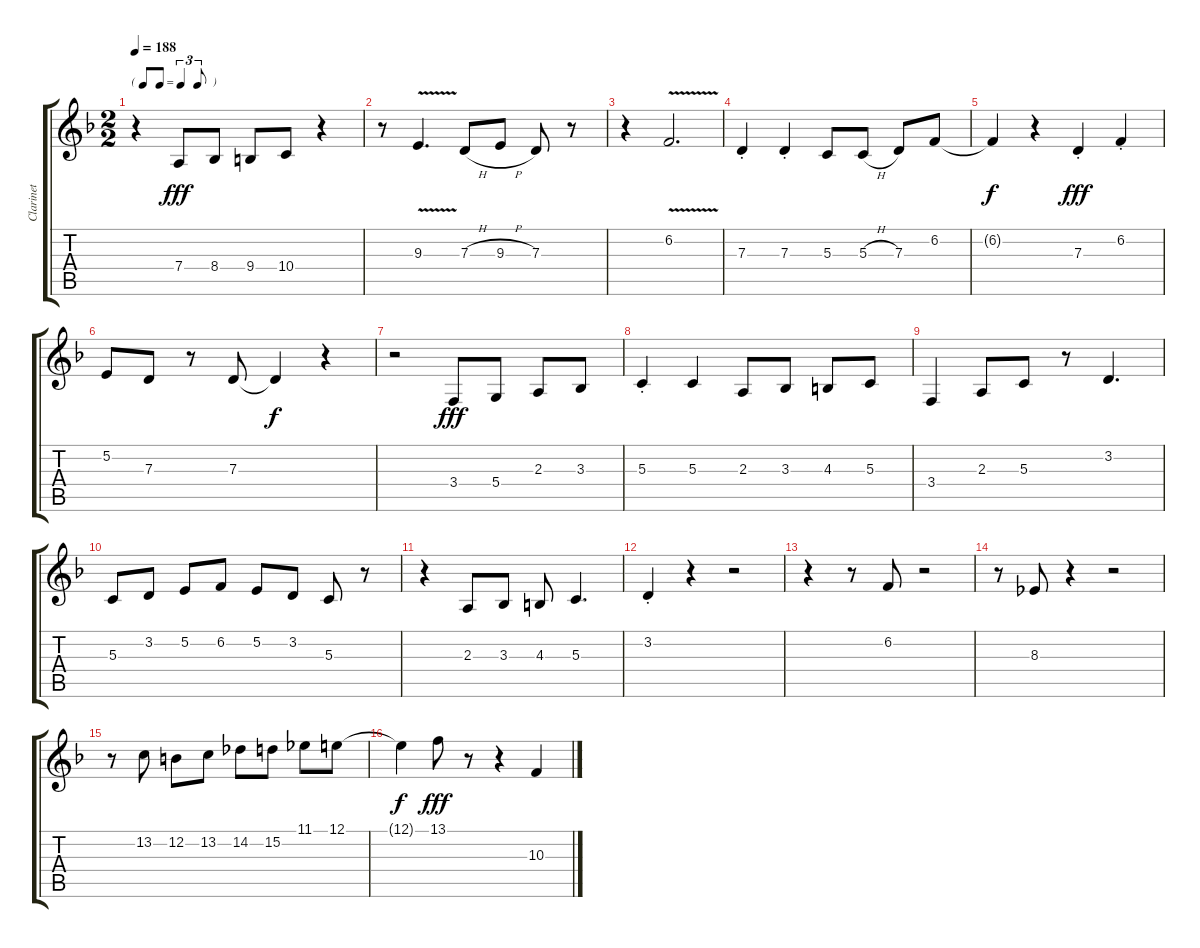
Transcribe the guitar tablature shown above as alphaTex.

\track ("Clarinet" "Clarinet") {instrument clarinet}
\staff {score tabs}
\tuning (E4 B3 G3 D3 A2 E2) {hide}
\ts (2 2)
\tf triplet8th
\tempo 188
\clef g2
\ks f
r.4{dy fff} 7.4.8 8.4.8 9.4.8 10.4.8 r.4 |
r.8 9.3{v}.4{d} 7.3{h}.8 9.3{h}.8 7.3.8 r.8 |
r.4 6.2{v}.2{d} |
7.3{st}.4 7.3{st}.4 5.3.8 5.3{h}.8 7.3.8 6.2.8 |
6.2{t}.4{dy f} r.4 7.3{st}.4{dy fff} 6.2{st}.4 |
5.2.8 7.3.8 r.8 7.3.8 7.3{t}.4{dy f} r.4 |
r.2 3.4.8{dy fff} 5.4.8 2.3.8 3.3.8 |
5.3{st}.4 5.3.4 2.3.8 3.3.8 4.3.8 5.3.8 |
3.4.4 2.3.8 5.3.8 r.8 3.2.4{d} |
5.3.8 3.2.8 5.2.8 6.2.8 5.2.8 3.2.8 5.3.8 r.8 |
r.4 2.3.8 3.3.8 4.3.8 5.3.4{d} |
3.2{st}.4 r.4 r.2 |
r.4 r.8 6.2.8 r.2 |
r.8 8.3.8 r.4 r.2 |
r.8 13.2.8 12.2.8 13.2.8 14.2.8 15.2.8 11.1.8 12.1.8 |
12.1{t}.4{dy f} 13.1.8{dy fff} r.8 r.4 10.3.4
